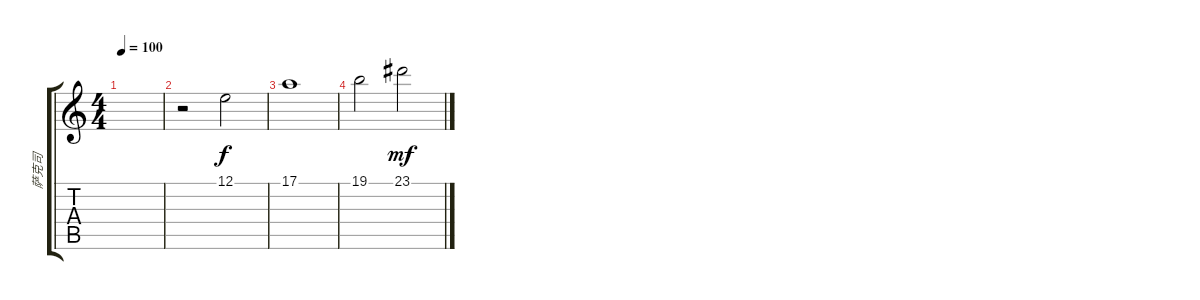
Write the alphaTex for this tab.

\track ("萨克司" "萨克司") {instrument tenorsax}
\staff {score tabs}
\tuning (E4 B3 G3 D3 A2 E2) {hide}
\ts (4 4)
\tempo 100
\clef g2
\ks c
|
r.2 12.1.2{txt "" volume 11} |
17.1.1{volume 14 instrument distortionguitar} |
19.1.2{volume 12} 23.1.2{dy mf volume 16}
